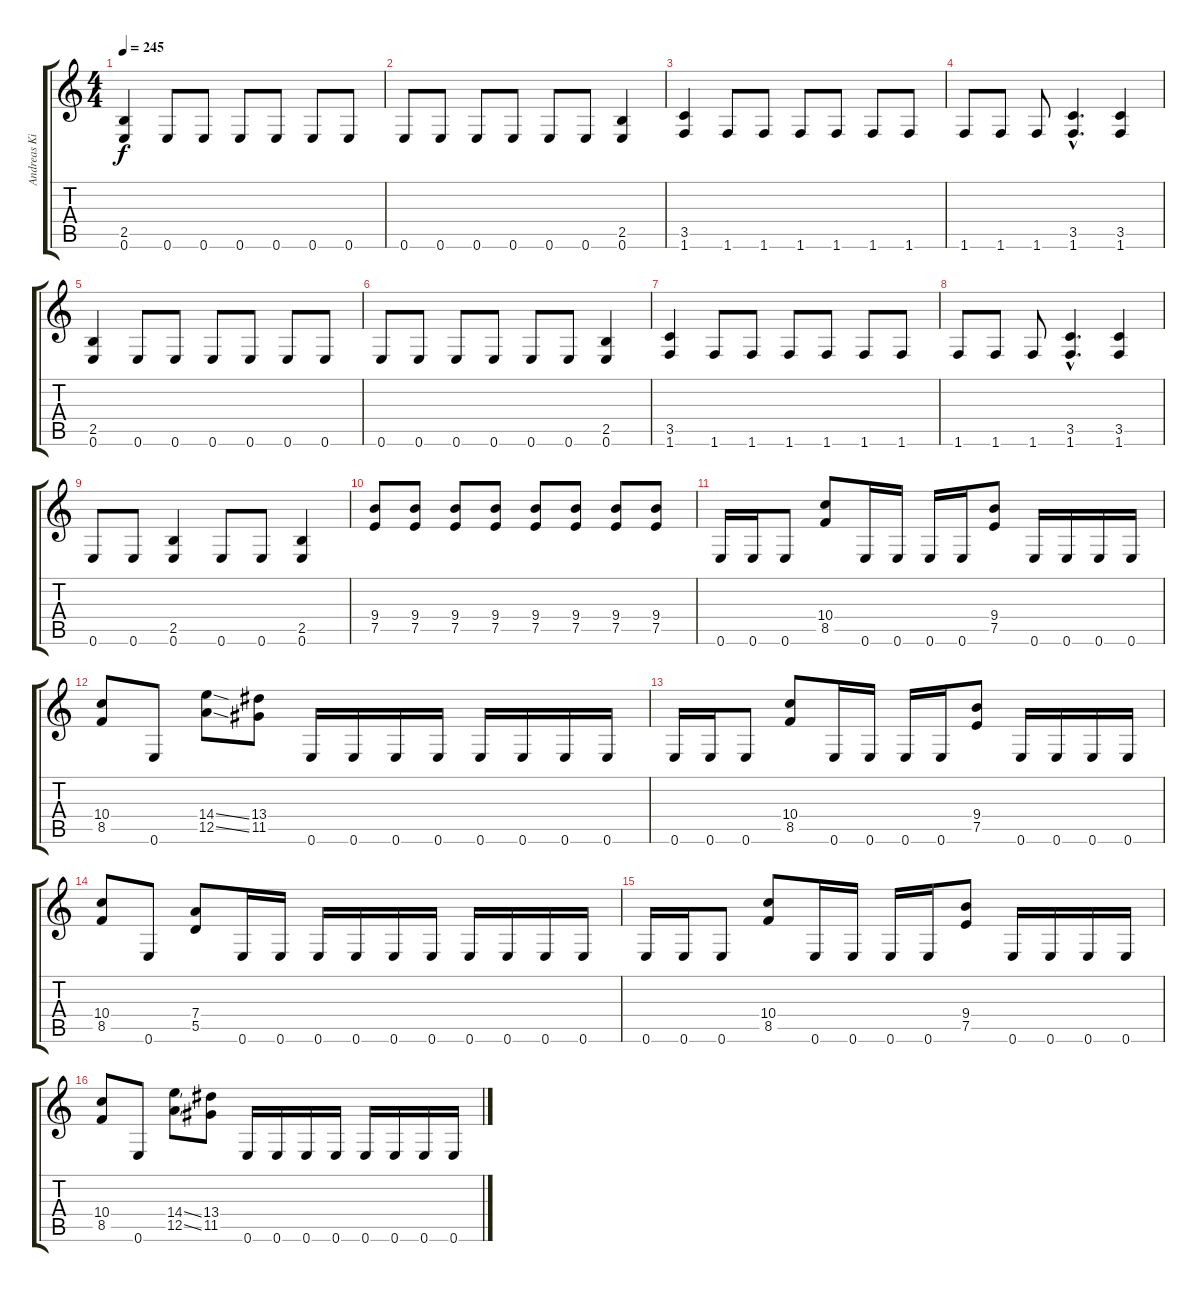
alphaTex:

\track ("Andreas Kisser" "Andreas Ki") {instrument distortionguitar}
\staff {score tabs}
\tuning (E4 B3 G3 D3 A2 E2) {hide}
\ts (4 4)
\tempo 245
\clef g2
\ks c
(2.5 0.6).4{dy f} 0.6.8 0.6.8 0.6.8 0.6.8 0.6.8 0.6.8 |
0.6.8 0.6.8 0.6.8 0.6.8 0.6.8 0.6.8 (2.5 0.6).4 |
(3.5 1.6).4 1.6.8 1.6.8 1.6.8 1.6.8 1.6.8 1.6.8 |
1.6.8 1.6.8 1.6.8 (3.5{hac} 1.6{hac}).4{d} (3.5 1.6).4 |
(2.5 0.6).4 0.6.8 0.6.8 0.6.8 0.6.8 0.6.8 0.6.8 |
0.6.8 0.6.8 0.6.8 0.6.8 0.6.8 0.6.8 (2.5 0.6).4 |
(3.5 1.6).4 1.6.8 1.6.8 1.6.8 1.6.8 1.6.8 1.6.8 |
1.6.8 1.6.8 1.6.8 (3.5{hac} 1.6{hac}).4{d} (3.5 1.6).4 |
0.6.8 0.6.8 (2.5 0.6).4 0.6.8 0.6.8 (2.5 0.6).4 |
(9.4 7.5).8 (9.4 7.5).8 (9.4 7.5).8 (9.4 7.5).8 (9.4 7.5).8 (9.4 7.5).8 (9.4 7.5).8 (9.4 7.5).8 |
0.6.16 0.6.16 0.6.8 (10.4 8.5).8 0.6.16 0.6.16 0.6.16 0.6.16 (9.4 7.5).8 0.6.16 0.6.16 0.6.16 0.6.16 |
(10.4 8.5).8 0.6.8 (14.4{ss} 12.5{ss}).8 (13.4 11.5).8 0.6.16 0.6.16 0.6.16 0.6.16 0.6.16 0.6.16 0.6.16 0.6.16 |
0.6.16 0.6.16 0.6.8 (10.4 8.5).8 0.6.16 0.6.16 0.6.16 0.6.16 (9.4 7.5).8 0.6.16 0.6.16 0.6.16 0.6.16 |
(10.4 8.5).8 0.6.8 (7.4 5.5).8 0.6.16 0.6.16 0.6.16 0.6.16 0.6.16 0.6.16 0.6.16 0.6.16 0.6.16 0.6.16 |
0.6.16 0.6.16 0.6.8 (10.4 8.5).8 0.6.16 0.6.16 0.6.16 0.6.16 (9.4 7.5).8 0.6.16 0.6.16 0.6.16 0.6.16 |
(10.4 8.5).8 0.6.8 (14.4{ss} 12.5{ss}).8 (13.4 11.5).8 0.6.16 0.6.16 0.6.16 0.6.16 0.6.16 0.6.16 0.6.16 0.6.16
